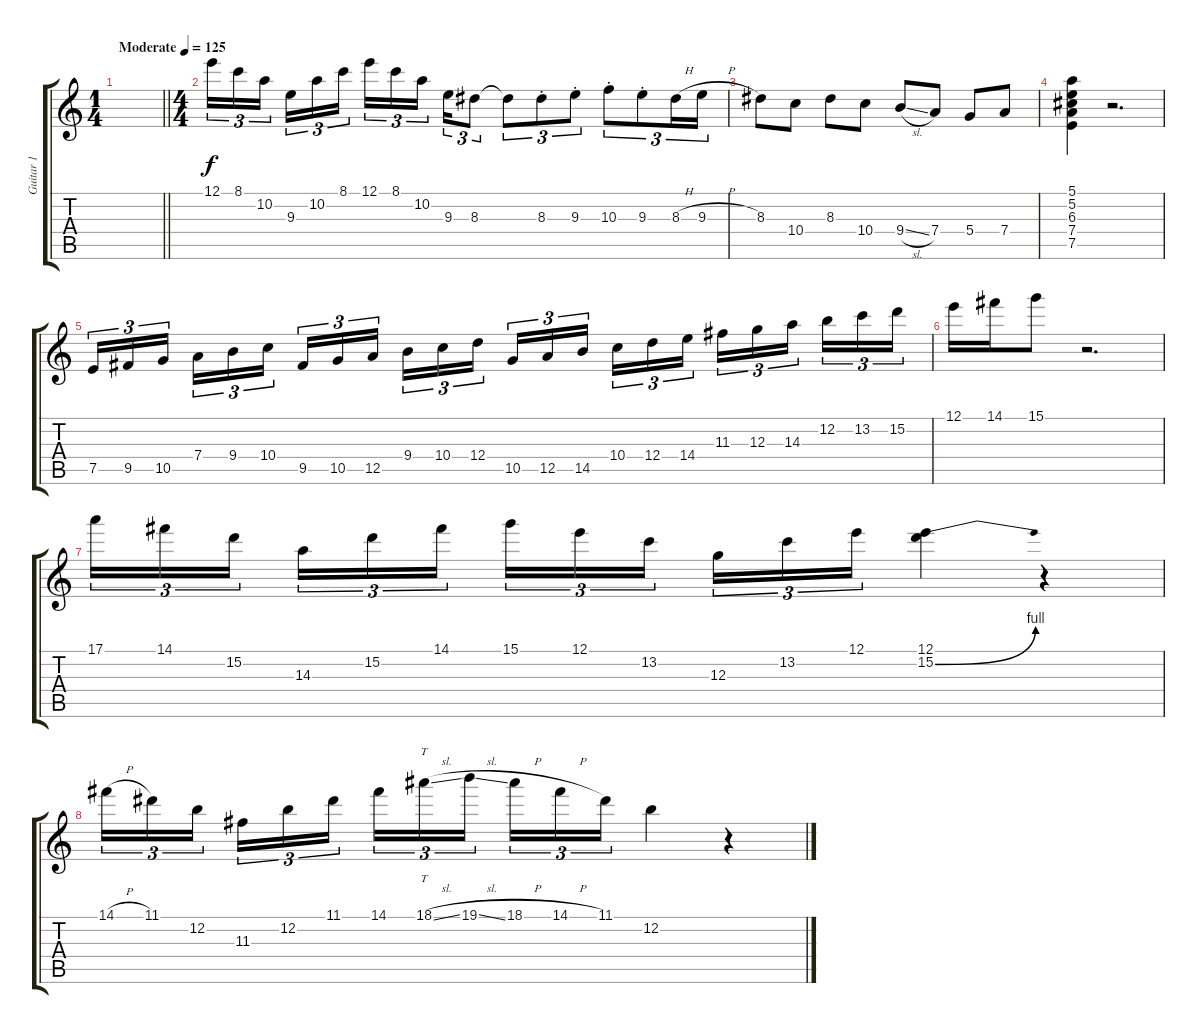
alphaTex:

\track ("Guitar 1" "Guitar 1") {instrument distortionguitar}
\staff {score tabs}
\tuning (E4 B3 G3 D3 A2 D2) {hide}
\ts (1 4)
\tempo (125 "Moderate")
\clef g2
\barLineRight lightlight
\ks c
|
\ts (4 4)
12.1.16{tu (3 2)} 8.1.16{tu (3 2)} 10.2.16{tu (3 2) beam splitsecondary} 9.3.16{tu (3 2)} 10.2.16{tu (3 2)} 8.1.16{tu (3 2)} 12.1.16{tu (3 2)} 8.1.16{tu (3 2)} 10.2.16{tu (3 2) beam splitsecondary} 9.3.16{tu (3 2)} 8.3.8{tu (3 2)} 8.3{t}.8{tu (3 2)} 8.3{st}.8{tu (3 2)} 9.3{st}.8{tu (3 2)} 10.3{st}.8{tu (3 2)} 9.3{st}.8{tu (3 2)} 8.3{h}.16{tu (3 2)} 9.3{h}.16{tu (3 2)} |
8.3.8 10.4.8 8.3.8 10.4.8 9.4{sl}.8 7.4.8 5.4.8 7.4.8 |
(5.1 5.2 6.3 7.4 7.5).4 r.2{d} |
7.5.16{tu (3 2)} 9.5.16{tu (3 2)} 10.5.16{tu (3 2) beam splitsecondary} 7.4.16{tu (3 2)} 9.4.16{tu (3 2)} 10.4.16{tu (3 2)} 9.5.16{tu (3 2)} 10.5.16{tu (3 2)} 12.5.16{tu (3 2) beam splitsecondary} 9.4.16{tu (3 2)} 10.4.16{tu (3 2)} 12.4.16{tu (3 2)} 10.5.16{tu (3 2)} 12.5.16{tu (3 2)} 14.5.16{tu (3 2) beam splitsecondary} 10.4.16{tu (3 2)} 12.4.16{tu (3 2)} 14.4.16{tu (3 2)} 11.3.16{tu (3 2)} 12.3.16{tu (3 2)} 14.3.16{tu (3 2) beam splitsecondary} 12.2.16{tu (3 2)} 13.2.16{tu (3 2)} 15.2.16{tu (3 2)} |
12.1.16 14.1.16 15.1.8 r.2{d} |
17.1.16{tu (3 2)} 14.1.16{tu (3 2)} 15.2.16{tu (3 2) beam splitsecondary} 14.3.16{tu (3 2)} 15.2.16{tu (3 2)} 14.1.16{tu (3 2)} 15.1.16{tu (3 2)} 12.1.16{tu (3 2)} 13.2.16{tu (3 2) beam splitsecondary} 12.3.16{tu (3 2)} 13.2.16{tu (3 2)} 12.1.16{tu (3 2)} (12.1 15.2{be (bend 0 0 60 4)}).4 r.4 |
14.1{h}.16{tu (3 2)} 11.1.16{tu (3 2)} 12.2.16{tu (3 2) beam splitsecondary} 11.3.16{tu (3 2)} 12.2.16{tu (3 2)} 11.1.16{tu (3 2)} 14.1.16{tu (3 2)} 18.1{sl}.16{tt tu (3 2)} 19.1{sl}.16{tu (3 2) beam splitsecondary} 18.1{h}.16{tu (3 2)} 14.1{h}.16{tu (3 2)} 11.1.16{tu (3 2)} 12.2.4 r.4
